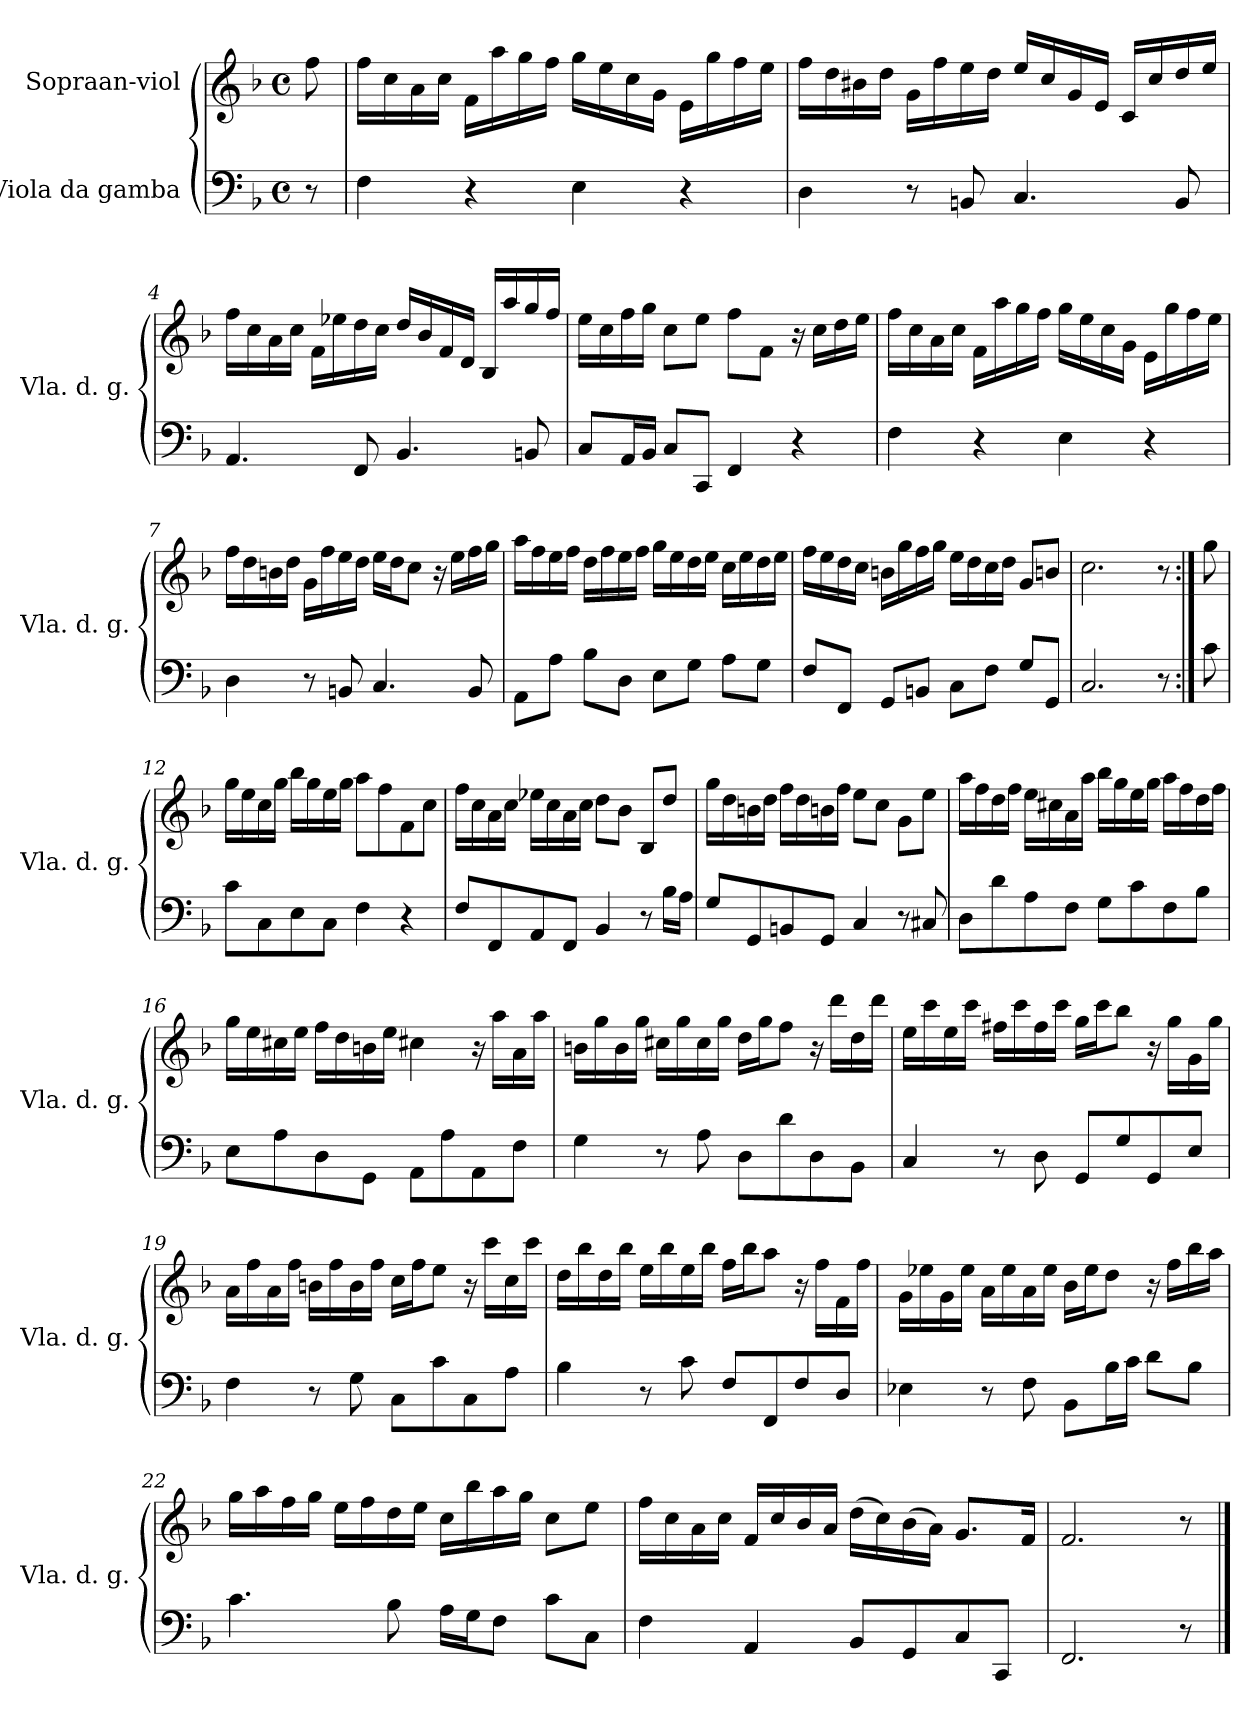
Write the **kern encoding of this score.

**kern	**kern
*part2	*part1
*staff2	*staff1
*I"Viola da gamba	*I"Sopraan-viol
*I'Vla. d. g.	*
*clefF4	*clefG2
*k[b-]	*k[b-]
*M4/4	*M4/4
*met(c)	*met(c)
=1	=1
8r	8ff\
=2	=2
4F\	16ff\LL
.	16cc\
.	16a\
.	16cc\JJ
4r	16f\LL
.	16aa\
.	16gg\
.	16ff\JJ
4E\	16gg\LL
.	16ee\
.	16cc\
.	16g\JJ
4r	16e\LL
.	16gg\
.	16ff\
.	16ee\JJ
=3	=3
4D\	16ff\LL
.	16dd\
.	16b#X\
.	16dd\JJ
8r	16g\LL
.	16ff\
8BBn/	16ee\
.	16dd\JJ
4.C/	16ee/LL
.	16cc/
.	16g/
.	16e/JJ
.	16c/LL
.	16cc/
8BB/	16dd/
.	16ee/JJ
!!LO:LB:g=z
=4	=4
4.AA/	16ff\LL
.	16cc\
.	16a\
.	16cc\JJ
.	16f\LL
.	16ee-X\
8FF/	16dd\
.	16cc\JJ
4.BB-/	16dd/LL
.	16b-/
.	16f/
.	16d/JJ
.	16B-/LL
.	16aa/
8BBn/	16gg/
.	16ff/JJ
=5	=5
8C/L	16ee\LL
.	16cc\
16AA/L	16ff\
16BB-/JJ	16gg\JJ
8C/L	8cc\L
8CC/J	8ee\J
4FF/	8ff\L
.	8f\J
4r	16r
.	16cc\LL
.	16dd\
.	16ee\JJ
!!LO:LB:g=z
=6	=6
4F\	16ff\LL
.	16cc\
.	16a\
.	16cc\JJ
4r	16f\LL
.	16aa\
.	16gg\
.	16ff\JJ
4E\	16gg\LL
.	16ee\
.	16cc\
.	16g\JJ
4r	16e\LL
.	16gg\
.	16ff\
.	16ee\JJ
=7	=7
4D\	16ff\LL
.	16dd\
.	16bn\
.	16dd\JJ
8r	16g\LL
.	16ff\
8BBn/	16ee\
.	16dd\JJ
4.C/	16ee\LL
.	16dd\J
.	8cc\J
.	16r
.	16ee\LL
8BB/	16ff\
.	16gg\JJ
!!LO:LB:g=z
=8	=8
8AA\L	16aa\LL
.	16ff\
8A\J	16ee\
.	16ff\JJ
8B-\L	16dd\LL
.	16ff\
8D\J	16ee\
.	16ff\JJ
8E\L	16gg\LL
.	16ee\
8G\J	16dd\
.	16ee\JJ
8A\L	16cc\LL
.	16ee\
8G\J	16dd\
.	16ee\JJ
=9	=9
8F/L	16ff\LL
.	16ee\
8FF/J	16dd\
.	16cc\JJ
8GG/L	16bn\LL
.	16gg\
8BBn/J	16ff\
.	16gg\JJ
8C\L	16ee\LL
.	16dd\
8F\J	16cc\
.	16dd\JJ
8G/L	8g/L
8GG/J	8bn/J
=10	=10
2.C/	2.cc\
8r	8r
=11:|!	=11:|!
8c\	8gg\
!!LO:LB:g=z
=12	=12
8c\L	16gg\LL
.	16ee\
8C\	16cc\
.	16gg\JJ
8E\	16bb-\LL
.	16gg\
8C\J	16ee\
.	16gg\JJ
4F\	8aa\L
.	8ff\
4r	8f\
.	8cc\J
=13	=13
8F/L	16ff\LL
.	16cc\
8FF/	16a\
.	16cc\JJ
8AA/	16ee-X\LL
.	16cc\
8FF/J	16a\
.	16cc\JJ
4BB-/	8dd\L
.	8b-\J
8r	8B-/L
16B-\LL	8dd/J
16A\JJ	.
=14	=14
8G/L	16gg\LL
.	16dd\
8GG/	16bn\
.	16dd\JJ
8BBn/	16ff\LL
.	16dd\
8GG/J	16bn\
.	16ff\JJ
4C/	8ee\L
.	8cc\J
8r	8g\L
8C#X/	8ee\J
!!LO:LB:g=z
=15	=15
8D\L	16aa\LL
.	16ff\
8d\	16dd\
.	16ff\JJ
8A\	16ee\LL
.	16cc#X\
8F\J	16a\
.	16aa\JJ
8G\L	16bb-\LL
.	16gg\
8c\	16ee\
.	16gg\JJ
8F\	16aa\LL
.	16ff\
8B-\J	16dd\
.	16ff\JJ
=16	=16
8E\L	16gg\LL
.	16ee\
8A\	16cc#X\
.	16ee\JJ
8D\	16ff\LL
.	16dd\
8GG\J	16bn\
.	16ee\JJ
8AA\L	4cc#X\
8A\	.
8AA\	16r
.	16aa\LL
8F\J	16a\
.	16aa\JJ
!!LO:PB:g=z
=17	=17
4G\	16bn\LL
.	16gg\
.	16b\
.	16gg\JJ
8r	16cc#X\LL
.	16gg\
8A\	16cc#\
.	16gg\JJ
8D\L	16dd\LL
.	16gg\J
8d\	8ff\J
8D\	16r
.	16ddd\LL
8BB-\J	16dd\
.	16ddd\JJ
=18	=18
4C/	16ee\LL
.	16ccc\
.	16ee\
.	16ccc\JJ
8r	16ff#X\LL
.	16ccc\
8D\	16ff#\
.	16ccc\JJ
8GG/L	16gg\LL
.	16ccc\J
8G/	8bb-\J
8GG/	16r
.	16gg\LL
8E/J	16g\
.	16gg\JJ
!!LO:LB:g=z
=19	=19
4F\	16a\LL
.	16ff\
.	16a\
.	16ff\JJ
8r	16bn\LL
.	16ff\
8G\	16b\
.	16ff\JJ
8C\L	16cc\LL
.	16ff\J
8c\	8ee\J
8C\	16r
.	16ccc\LL
8A\J	16cc\
.	16ccc\JJ
=20	=20
4B-\	16dd\LL
.	16bb-\
.	16dd\
.	16bb-\JJ
8r	16ee\LL
.	16bb-\
8c\	16ee\
.	16bb-\JJ
8F/L	16ff\LL
.	16bb-\J
8FF/	8aa\J
8F/	16r
.	16ff\LL
8D/J	16f\
.	16ff\JJ
!!LO:LB:g=z
=21	=21
4E-X\	16g\LL
.	16ee-X\
.	16g\
.	16ee-\JJ
8r	16a\LL
.	16ee-\
8F\	16a\
.	16ee-\JJ
8BB-\L	16b-\LL
.	16ee-\J
16B-\L	8dd\J
16c\JJ	.
8d\L	16r
.	16ff\LL
8B-\J	16bb-\
.	16aa\JJ
=22	=22
4.c\	16gg\LL
.	16aa\
.	16ff\
.	16gg\JJ
.	16ee\LL
.	16ff\
8B-\	16dd\
.	16ee\JJ
16A\LL	16cc\LL
16G\J	16bb-\
8F\J	16aa\
.	16gg\JJ
8c\L	8cc\L
8C\J	8ee\J
!!LO:LB:g=z
=23	=23
4F\	16ff\LL
.	16cc\
.	16a\
.	16cc\JJ
4AA/	16f/LL
.	16cc/
.	16b-/
.	16a/JJ
8BB-/L	(16dd\LL
.	16cc\)
8GG/	(16b-\
.	16a\JJ)
8C/	8.g/L
8CC/J	.
.	16f/Jk
=24	=24
2.FF/	2.f/
8r	8r
==	==
*-	*-
